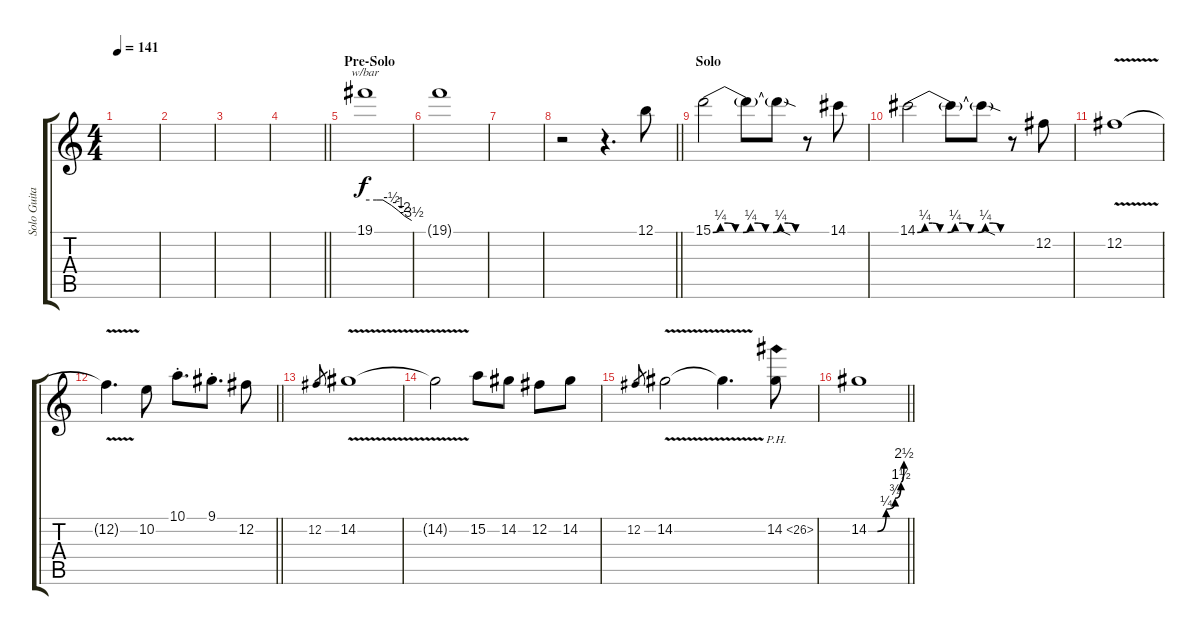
\track ("Solo Guitar I" "Solo Guita") {instrument distortionguitar}
\staff {score tabs}
\tuning (B3 Gb3 D3 A2 E2 B1) {hide}
\ts (4 4)
\section ("" "")
\tempo 141
\clef g2
\ks c
|
|
|
\barLineRight lightlight
|
\section ("" "Pre-Solo")
19.1.1{tbe (custom default 0 0 15 0 23 0 34 -2 43 -4 51 -8 60 -14) volume 11} |
19.1{t}.1 |
|
\barLineRight lightlight
r.2{volume 15} r.4{d} 12.1.8 |
\section ("" "Solo")
15.1{be (custom 0 0 5 1 10 1 15 0 20 0 25 1 30 1 35 0 40 0 45 1 50 1 55 0 60 0)}.2 15.1{t}.8 15.1{sod t}.8 r.8 14.1.8 |
14.1{be (custom 0 0 5 1 10 1 15 0 20 0 25 1 30 1 35 0 40 0 45 1 50 1 55 0 60 0)}.2 14.1{t}.8 14.1{sod t}.8 r.8 12.2.8 |
12.2{v}.1 |
\barLineRight lightlight
12.2{t}.4{d} 10.2.8 10.1{st}.8{d} 9.1{st}.8{d} 12.2.8 |
\section ("" "")
12.2.8{gr} 14.2{v}.1 |
14.2{t}.2 15.2.8 14.2.8 12.2.8 14.2.8 |
12.2.8{gr} 14.2{v}.2 14.2{t}.4{d} 14.2{ph 12}.8 |
\barLineRight lightlight
14.2{be (custom 0 0 15 0 30 1 45 3 55 6 60 10)}.1
